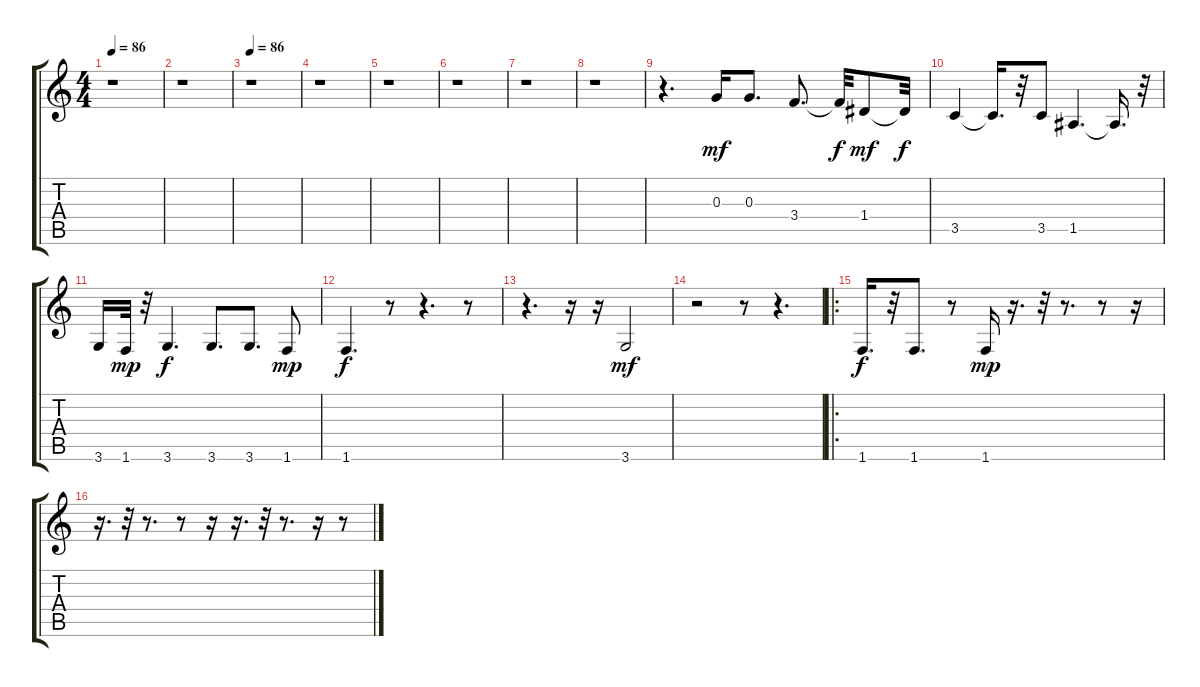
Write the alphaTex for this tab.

\track "" {instrument electricbassfinger}
\staff {score tabs}
\tuning (E4 B3 G3 D3 A2 E2) {hide}
\ts (4 4)
\tempo 86
\clef g2
\ks c
r.1{dy mf instrument electricbassfinger} |
r.1 |
\tempo 86
r.1 |
r.1 |
r.1 |
r.1 |
r.1 |
r.1 |
r.4{d} 0.3.16 0.3.8{d} 3.4.8{d} 3.4{t}.32{dy f} 1.4.8{dy mf} 1.4{t}.32{dy f} |
3.5.4 3.5{t}.16{d} r.32 3.5.8 1.5.4{d} 1.5{t}.16{d} r.32 |
3.6.16 1.6.32{dy mp} r.32 3.6.4{d dy f} 3.6.8{d} 3.6.8{d} 1.6.8{dy mp} |
1.6.4{d dy f} r.8 r.4{d} r.8 |
r.4{d} r.16 r.16 3.6.2{dy mf} |
r.2 r.8 r.4{d} |
\ro
1.6.16{d dy f} r.32 1.6.8{d} r.8 1.6.16{dy mp} r.16{d} r.32 r.8{d} r.8 r.16 |
r.16{d} r.32 r.8{d} r.8 r.16 r.16{d} r.32 r.8{d} r.16 r.8
